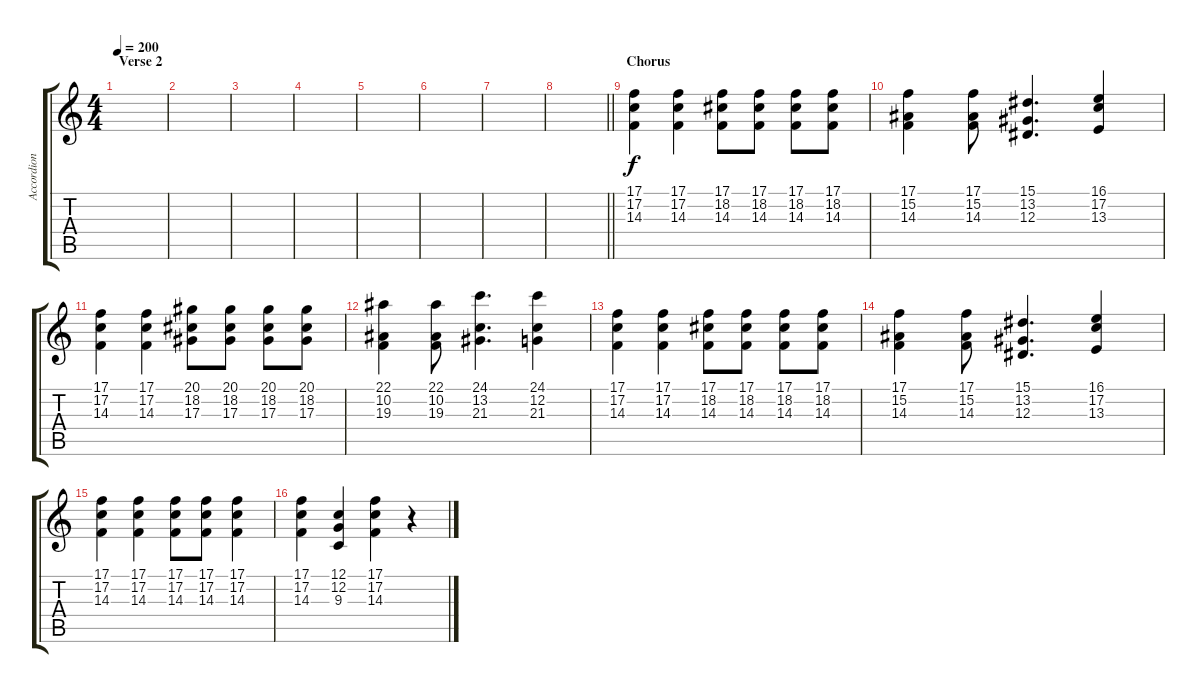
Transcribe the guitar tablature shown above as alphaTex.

\track ("Accordion" "Accordion") {instrument accordion}
\staff {score tabs}
\tuning (C4 G3 Eb3 Bb2 F2 C2) {hide}
\ts (4 4)
\section ("" "Verse 2")
\tempo 200
\clef g2
\ks c
|
|
|
|
|
|
|
\barLineRight lightlight
|
\section ("" "Chorus")
(17.1 17.2 14.3).4 (17.1 17.2 14.3).4 (17.1 18.2 14.3).8 (17.1 18.2 14.3).8 (17.1 18.2 14.3).8 (17.1 18.2 14.3).8 |
(17.1 15.2 14.3).4 (17.1 15.2 14.3).8 (15.1 13.2 12.3).4{d} (16.1 17.2 13.3).4 |
(17.1 17.2 14.3).4 (17.1 17.2 14.3).4 (20.1 18.2 17.3).8 (20.1 18.2 17.3).8 (20.1 18.2 17.3).8 (20.1 18.2 17.3).8 |
(22.1 10.2 19.3).4 (22.1 10.2 19.3).8 (24.1 13.2 21.3).4{d} (24.1 12.2 21.3).4 |
(17.1 17.2 14.3).4 (17.1 17.2 14.3).4 (17.1 18.2 14.3).8 (17.1 18.2 14.3).8 (17.1 18.2 14.3).8 (17.1 18.2 14.3).8 |
(17.1 15.2 14.3).4 (17.1 15.2 14.3).8 (15.1 13.2 12.3).4{d} (16.1 17.2 13.3).4 |
(17.1 17.2 14.3).4 (17.1 17.2 14.3).4 (17.1 17.2 14.3).8 (17.1 17.2 14.3).8 (17.1 17.2 14.3).4 |
(17.1 17.2 14.3).4 (12.1 12.2 9.3).4 (17.1 17.2 14.3).4 r.4
